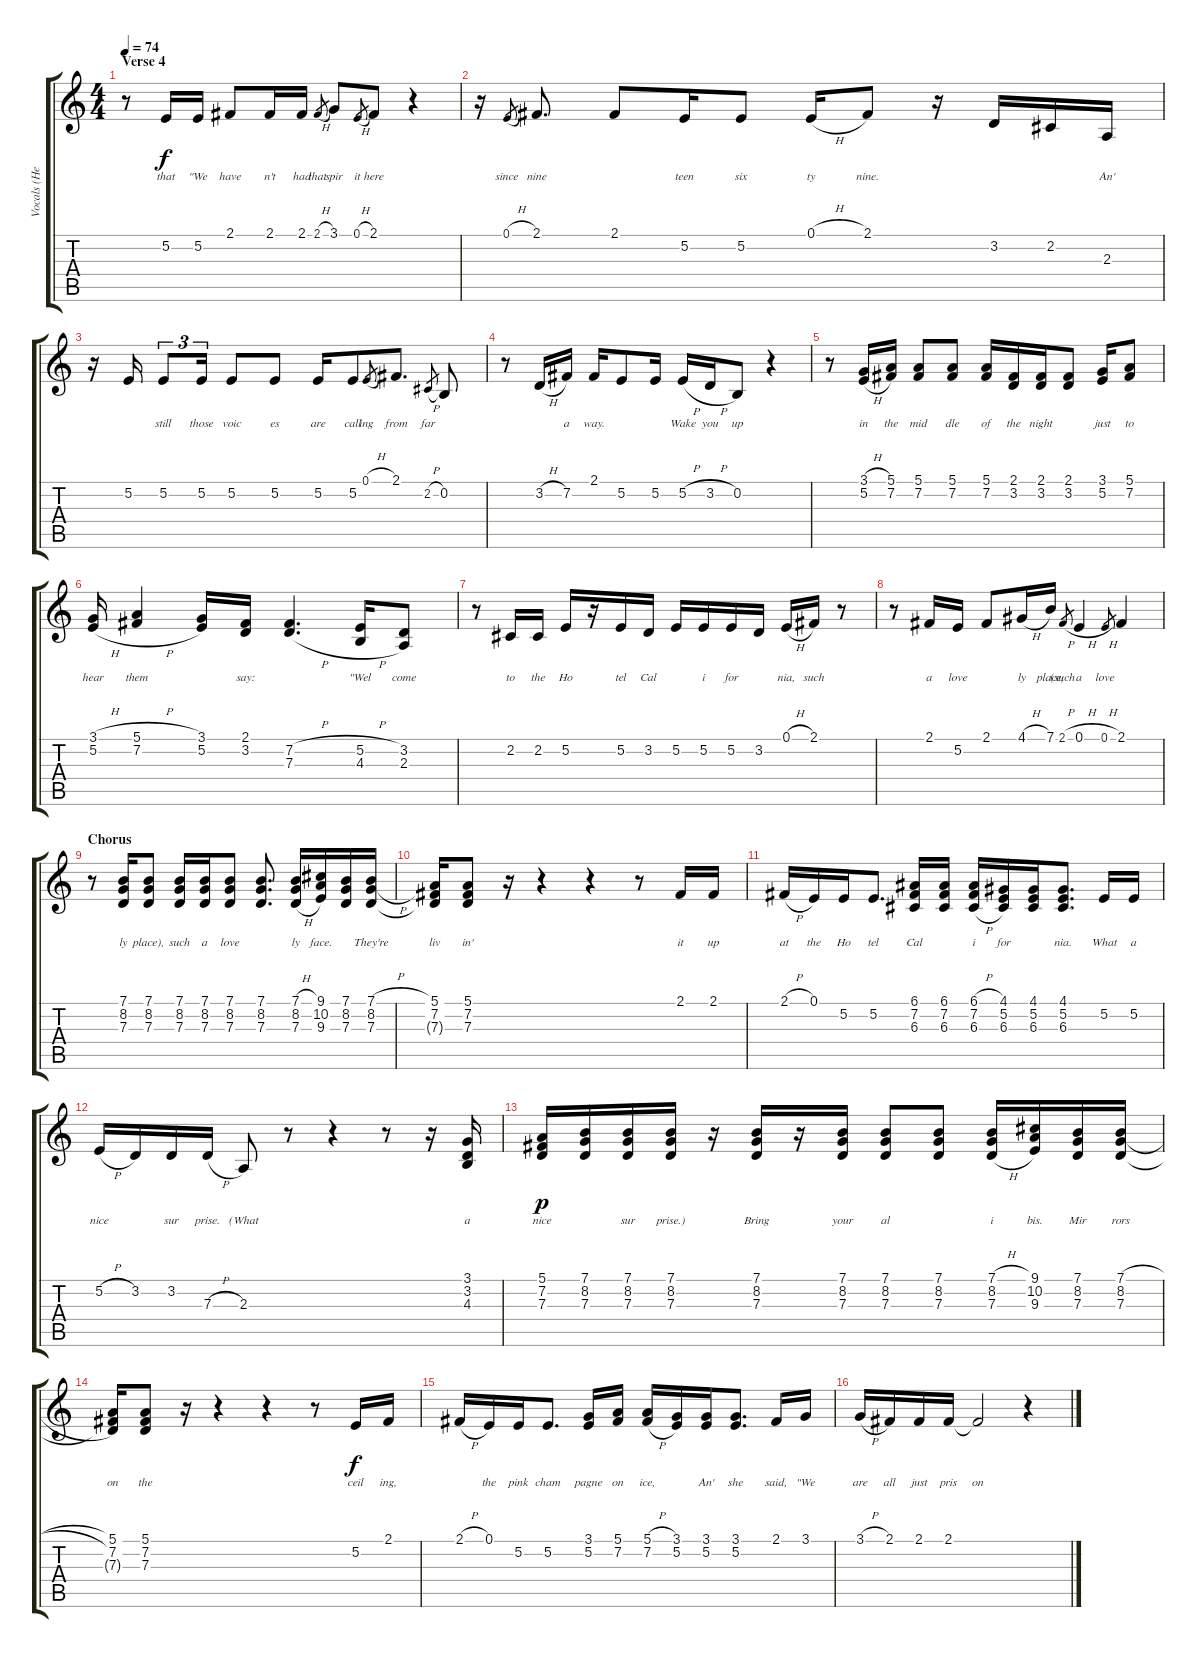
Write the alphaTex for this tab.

\track ("Vocals (Henley)" "Vocals (He") {instrument tenorsax}
\staff {score tabs}
\tuning (E4 B3 G3 D3 A2 E2) {hide}
\ts (4 4)
\section ("" "Verse 4")
\tempo 74
\clef g2
\ks c
r.8{dy f} 5.2.16{lyrics (0 "that") lyrics (1 "") lyrics (2 "") lyrics (3 "") lyrics (4 "")} 5.2.16{lyrics (0 "\"We") lyrics (1 "") lyrics (2 "") lyrics (3 "") lyrics (4 "")} 2.1.8{lyrics (0 "have") lyrics (1 "") lyrics (2 "") lyrics (3 "") lyrics (4 "")} 2.1.16{lyrics (0 "n't") lyrics (1 "") lyrics (2 "") lyrics (3 "") lyrics (4 "")} 2.1.16{lyrics (0 "had") lyrics (1 "") lyrics (2 "") lyrics (3 "") lyrics (4 "")} 2.1{h}.8{lyrics (0 "that") lyrics (1 "") lyrics (2 "") lyrics (3 "") lyrics (4 "") gr} 3.1.8{lyrics (0 "spir") lyrics (1 "") lyrics (2 "") lyrics (3 "") lyrics (4 "")} 0.1{h}.8{lyrics (0 "it") lyrics (1 "") lyrics (2 "") lyrics (3 "") lyrics (4 "") gr} 2.1.8{lyrics (0 "here") lyrics (1 "") lyrics (2 "") lyrics (3 "") lyrics (4 "")} r.4 |
r.16 0.1{h}.8{lyrics (0 "since") lyrics (1 "") lyrics (2 "") lyrics (3 "") lyrics (4 "") gr} 2.1.8{d lyrics (0 "nine") lyrics (1 "") lyrics (2 "") lyrics (3 "") lyrics (4 "")} 2.1.8{lyrics (0 "") lyrics (1 "") lyrics (2 "") lyrics (3 "") lyrics (4 "")} 5.2.16{lyrics (0 "teen") lyrics (1 "") lyrics (2 "") lyrics (3 "") lyrics (4 "")} 5.2.8{lyrics (0 "six") lyrics (1 "") lyrics (2 "") lyrics (3 "") lyrics (4 "")} 0.1{h}.16{lyrics (0 "ty") lyrics (1 "") lyrics (2 "") lyrics (3 "") lyrics (4 "")} 2.1.8{lyrics (0 "nine.") lyrics (1 "") lyrics (2 "") lyrics (3 "") lyrics (4 "")} r.16 3.2.16{lyrics (0 "") lyrics (1 "") lyrics (2 "") lyrics (3 "") lyrics (4 "")} 2.2.16{lyrics (0 "") lyrics (1 "") lyrics (2 "") lyrics (3 "") lyrics (4 "")} 2.3.16{lyrics (0 "An'") lyrics (1 "") lyrics (2 "") lyrics (3 "") lyrics (4 "")} |
r.16 5.2.16{lyrics (0 "") lyrics (1 "") lyrics (2 "") lyrics (3 "") lyrics (4 "")} 5.2.8{tu (3 2) lyrics (0 "still") lyrics (1 "") lyrics (2 "") lyrics (3 "") lyrics (4 "")} 5.2.16{tu (3 2) lyrics (0 "those") lyrics (1 "") lyrics (2 "") lyrics (3 "") lyrics (4 "")} 5.2.8{lyrics (0 "voic") lyrics (1 "") lyrics (2 "") lyrics (3 "") lyrics (4 "")} 5.2.8{lyrics (0 "es") lyrics (1 "") lyrics (2 "") lyrics (3 "") lyrics (4 "")} 5.2.16{lyrics (0 "are") lyrics (1 "") lyrics (2 "") lyrics (3 "") lyrics (4 "")} 5.2.8{lyrics (0 "call") lyrics (1 "") lyrics (2 "") lyrics (3 "") lyrics (4 "")} 0.1{h}.8{lyrics (0 "ing") lyrics (1 "") lyrics (2 "") lyrics (3 "") lyrics (4 "") gr} 2.1.8{d lyrics (0 "from") lyrics (1 "") lyrics (2 "") lyrics (3 "") lyrics (4 "")} 2.2{h}.8{lyrics (0 "far") lyrics (1 "") lyrics (2 "") lyrics (3 "") lyrics (4 "") gr} 0.2.8{lyrics (0 "") lyrics (1 "") lyrics (2 "") lyrics (3 "") lyrics (4 "")} |
r.8 3.2{h}.16{lyrics (0 "") lyrics (1 "") lyrics (2 "") lyrics (3 "") lyrics (4 "")} 7.2.16{lyrics (0 "a") lyrics (1 "") lyrics (2 "") lyrics (3 "") lyrics (4 "")} 2.1.16{lyrics (0 "way.") lyrics (1 "") lyrics (2 "") lyrics (3 "") lyrics (4 "")} 5.2.8{lyrics (0 "") lyrics (1 "") lyrics (2 "") lyrics (3 "") lyrics (4 "")} 5.2.16{lyrics (0 "") lyrics (1 "") lyrics (2 "") lyrics (3 "") lyrics (4 "")} 5.2{h}.16{lyrics (0 "Wake") lyrics (1 "") lyrics (2 "") lyrics (3 "") lyrics (4 "")} 3.2{h}.16{lyrics (0 "you") lyrics (1 "") lyrics (2 "") lyrics (3 "") lyrics (4 "")} 0.2.8{lyrics (0 "up") lyrics (1 "") lyrics (2 "") lyrics (3 "") lyrics (4 "")} r.4 |
r.8 (3.1{h} 5.2{h}).16{lyrics (0 "in") lyrics (1 "") lyrics (2 "") lyrics (3 "") lyrics (4 "")} (5.1 7.2).16{lyrics (0 "the") lyrics (1 "") lyrics (2 "") lyrics (3 "") lyrics (4 "")} (5.1 7.2).8{lyrics (0 "mid") lyrics (1 "") lyrics (2 "") lyrics (3 "") lyrics (4 "")} (5.1 7.2).8{lyrics (0 "dle") lyrics (1 "") lyrics (2 "") lyrics (3 "") lyrics (4 "")} (5.1 7.2).16{lyrics (0 "of") lyrics (1 "") lyrics (2 "") lyrics (3 "") lyrics (4 "")} (2.1 3.2).16{lyrics (0 "the") lyrics (1 "") lyrics (2 "") lyrics (3 "") lyrics (4 "")} (2.1 3.2).16{lyrics (0 "night") lyrics (1 "") lyrics (2 "") lyrics (3 "") lyrics (4 "")} (2.1 3.2).8{lyrics (0 "") lyrics (1 "") lyrics (2 "") lyrics (3 "") lyrics (4 "")} (3.1 5.2).16{lyrics (0 "just") lyrics (1 "") lyrics (2 "") lyrics (3 "") lyrics (4 "")} (5.1 7.2).8{lyrics (0 "to") lyrics (1 "") lyrics (2 "") lyrics (3 "") lyrics (4 "")} |
(3.1{h} 5.2{h}).16{lyrics (0 "hear") lyrics (1 "") lyrics (2 "") lyrics (3 "") lyrics (4 "")} (5.1{h} 7.2{h}).4{lyrics (0 "them") lyrics (1 "") lyrics (2 "") lyrics (3 "") lyrics (4 "")} (3.1 5.2).16{lyrics (0 "") lyrics (1 "") lyrics (2 "") lyrics (3 "") lyrics (4 "")} (2.1 3.2).16{lyrics (0 "say:") lyrics (1 "") lyrics (2 "") lyrics (3 "") lyrics (4 "")} (7.2{h} 7.3{h}).4{d lyrics (0 "") lyrics (1 "") lyrics (2 "") lyrics (3 "") lyrics (4 "")} (5.2{h} 4.3{h}).16{lyrics (0 "\"Wel") lyrics (1 "") lyrics (2 "") lyrics (3 "") lyrics (4 "")} (3.2 2.3).8{lyrics (0 "come") lyrics (1 "") lyrics (2 "") lyrics (3 "") lyrics (4 "")} |
r.8 2.2.16{lyrics (0 "to") lyrics (1 "") lyrics (2 "") lyrics (3 "") lyrics (4 "")} 2.2.16{lyrics (0 "the") lyrics (1 "") lyrics (2 "") lyrics (3 "") lyrics (4 "")} 5.2.16{lyrics (0 "Ho") lyrics (1 "") lyrics (2 "") lyrics (3 "") lyrics (4 "")} r.16 5.2.16{lyrics (0 "tel") lyrics (1 "") lyrics (2 "") lyrics (3 "") lyrics (4 "")} 3.2.16{lyrics (0 "Cal") lyrics (1 "") lyrics (2 "") lyrics (3 "") lyrics (4 "")} 5.2.16{lyrics (0 "") lyrics (1 "") lyrics (2 "") lyrics (3 "") lyrics (4 "")} 5.2.16{lyrics (0 "i") lyrics (1 "") lyrics (2 "") lyrics (3 "") lyrics (4 "")} 5.2.16{lyrics (0 "for") lyrics (1 "") lyrics (2 "") lyrics (3 "") lyrics (4 "")} 3.2.16{lyrics (0 "") lyrics (1 "") lyrics (2 "") lyrics (3 "") lyrics (4 "")} 0.1{h}.16{lyrics (0 "nia,") lyrics (1 "") lyrics (2 "") lyrics (3 "") lyrics (4 "")} 2.1.16{lyrics (0 "such") lyrics (1 "") lyrics (2 "") lyrics (3 "") lyrics (4 "")} r.8 |
r.8 2.1.16{lyrics (0 "a") lyrics (1 "") lyrics (2 "") lyrics (3 "") lyrics (4 "")} 5.2.16{lyrics (0 "love") lyrics (1 "") lyrics (2 "") lyrics (3 "") lyrics (4 "")} 2.1.8{lyrics (0 "") lyrics (1 "") lyrics (2 "") lyrics (3 "") lyrics (4 "")} 4.1{h}.16{lyrics (0 "ly") lyrics (1 "") lyrics (2 "") lyrics (3 "") lyrics (4 "")} 7.1.16{lyrics (0 "place,") lyrics (1 "") lyrics (2 "") lyrics (3 "") lyrics (4 "")} 2.1{h}.8{lyrics (0 "(such") lyrics (1 "") lyrics (2 "") lyrics (3 "") lyrics (4 "") gr} 0.1{h}.4{lyrics (0 "a") lyrics (1 "") lyrics (2 "") lyrics (3 "") lyrics (4 "")} 0.1{h}.8{lyrics (0 "love") lyrics (1 "") lyrics (2 "") lyrics (3 "") lyrics (4 "") gr} 2.1.4{lyrics (0 "") lyrics (1 "") lyrics (2 "") lyrics (3 "") lyrics (4 "")} |
\section ("" "Chorus")
r.8 (7.1 8.2 7.3).16{lyrics (0 "ly") lyrics (1 "") lyrics (2 "") lyrics (3 "") lyrics (4 "")} (7.1 8.2 7.3).8{lyrics (0 "place),") lyrics (1 "") lyrics (2 "") lyrics (3 "") lyrics (4 "")} (7.1 8.2 7.3).16{lyrics (0 "such") lyrics (1 "") lyrics (2 "") lyrics (3 "") lyrics (4 "")} (7.1 8.2 7.3).16{lyrics (0 "a") lyrics (1 "") lyrics (2 "") lyrics (3 "") lyrics (4 "")} (7.1 8.2 7.3).8{lyrics (0 "love") lyrics (1 "") lyrics (2 "") lyrics (3 "") lyrics (4 "")} (7.1 8.2 7.3).8{d lyrics (0 "") lyrics (1 "") lyrics (2 "") lyrics (3 "") lyrics (4 "")} (7.1{h} 8.2{h} 7.3{h}).16{lyrics (0 "ly") lyrics (1 "") lyrics (2 "") lyrics (3 "") lyrics (4 "")} (9.1 10.2 9.3).16{lyrics (0 "face.") lyrics (1 "") lyrics (2 "") lyrics (3 "") lyrics (4 "")} (7.1 8.2 7.3).16{lyrics (0 "") lyrics (1 "") lyrics (2 "") lyrics (3 "") lyrics (4 "")} (7.1{h} 8.2{h} 7.3).16{lyrics (0 "They're") lyrics (1 "") lyrics (2 "") lyrics (3 "") lyrics (4 "")} |
(5.1 7.2 7.3{t}).16{lyrics (0 "liv") lyrics (1 "") lyrics (2 "") lyrics (3 "") lyrics (4 "")} (5.1 7.2 7.3).8{lyrics (0 "in'") lyrics (1 "") lyrics (2 "") lyrics (3 "") lyrics (4 "")} r.16 r.4 r.4 r.8 2.1.16{lyrics (0 "it") lyrics (1 "") lyrics (2 "") lyrics (3 "") lyrics (4 "")} 2.1.16{lyrics (0 "up") lyrics (1 "") lyrics (2 "") lyrics (3 "") lyrics (4 "")} |
2.1{h}.16{lyrics (0 "at") lyrics (1 "") lyrics (2 "") lyrics (3 "") lyrics (4 "")} 0.1.16{lyrics (0 "the") lyrics (1 "") lyrics (2 "") lyrics (3 "") lyrics (4 "")} 5.2.16{lyrics (0 "Ho") lyrics (1 "") lyrics (2 "") lyrics (3 "") lyrics (4 "")} 5.2.8{d lyrics (0 "tel") lyrics (1 "") lyrics (2 "") lyrics (3 "") lyrics (4 "")} (6.1 7.2 6.3).16{lyrics (0 "Cal") lyrics (1 "") lyrics (2 "") lyrics (3 "") lyrics (4 "")} (6.1 7.2 6.3).16{lyrics (0 "") lyrics (1 "") lyrics (2 "") lyrics (3 "") lyrics (4 "")} (6.1{h} 7.2{h} 6.3{h}).16{lyrics (0 "i") lyrics (1 "") lyrics (2 "") lyrics (3 "") lyrics (4 "")} (4.1 5.2 6.3).16{lyrics (0 "for") lyrics (1 "") lyrics (2 "") lyrics (3 "") lyrics (4 "")} (4.1 5.2 6.3).16{lyrics (0 "") lyrics (1 "") lyrics (2 "") lyrics (3 "") lyrics (4 "")} (4.1 5.2 6.3).8{d lyrics (0 "nia.") lyrics (1 "") lyrics (2 "") lyrics (3 "") lyrics (4 "")} 5.2.16{lyrics (0 "What") lyrics (1 "") lyrics (2 "") lyrics (3 "") lyrics (4 "")} 5.2.16{lyrics (0 "a") lyrics (1 "") lyrics (2 "") lyrics (3 "") lyrics (4 "")} |
5.2{h}.16{lyrics (0 "nice") lyrics (1 "") lyrics (2 "") lyrics (3 "") lyrics (4 "")} 3.2.16{lyrics (0 "") lyrics (1 "") lyrics (2 "") lyrics (3 "") lyrics (4 "")} 3.2.16{lyrics (0 "sur") lyrics (1 "") lyrics (2 "") lyrics (3 "") lyrics (4 "")} 7.3{h}.16{lyrics (0 "prise.") lyrics (1 "") lyrics (2 "") lyrics (3 "") lyrics (4 "")} 2.3.8{lyrics (0 "(What") lyrics (1 "") lyrics (2 "") lyrics (3 "") lyrics (4 "")} r.8 r.4 r.8 r.16 (3.1 3.2 4.3).16{lyrics (0 "a") lyrics (1 "") lyrics (2 "") lyrics (3 "") lyrics (4 "")} |
(5.1 7.2 7.3).16{lyrics (0 "nice") lyrics (1 "") lyrics (2 "") lyrics (3 "") lyrics (4 "") dy p} (7.1 8.2 7.3).16{lyrics (0 "") lyrics (1 "") lyrics (2 "") lyrics (3 "") lyrics (4 "")} (7.1 8.2 7.3).16{lyrics (0 "sur") lyrics (1 "") lyrics (2 "") lyrics (3 "") lyrics (4 "")} (7.1 8.2 7.3).16{lyrics (0 "prise.)") lyrics (1 "") lyrics (2 "") lyrics (3 "") lyrics (4 "")} r.16 (7.1 8.2 7.3).16{lyrics (0 "Bring") lyrics (1 "") lyrics (2 "") lyrics (3 "") lyrics (4 "")} r.16 (7.1 8.2 7.3).16{lyrics (0 "your") lyrics (1 "") lyrics (2 "") lyrics (3 "") lyrics (4 "")} (7.1 8.2 7.3).8{lyrics (0 "al") lyrics (1 "") lyrics (2 "") lyrics (3 "") lyrics (4 "")} (7.1 8.2 7.3).8{lyrics (0 "") lyrics (1 "") lyrics (2 "") lyrics (3 "") lyrics (4 "")} (7.1{h} 8.2{h} 7.3{h}).16{lyrics (0 "i") lyrics (1 "") lyrics (2 "") lyrics (3 "") lyrics (4 "")} (9.1 10.2 9.3).16{lyrics (0 "bis.") lyrics (1 "") lyrics (2 "") lyrics (3 "") lyrics (4 "")} (7.1 8.2 7.3).16{lyrics (0 "Mir") lyrics (1 "") lyrics (2 "") lyrics (3 "") lyrics (4 "")} (7.1{h} 8.2{h} 7.3).16{lyrics (0 "rors") lyrics (1 "") lyrics (2 "") lyrics (3 "") lyrics (4 "")} |
(5.1 7.2 7.3{t}).16{lyrics (0 "on") lyrics (1 "") lyrics (2 "") lyrics (3 "") lyrics (4 "")} (5.1 7.2 7.3).8{lyrics (0 "the") lyrics (1 "") lyrics (2 "") lyrics (3 "") lyrics (4 "")} r.16 r.4 r.4 r.8 5.2.16{lyrics (0 "ceil") lyrics (1 "") lyrics (2 "") lyrics (3 "") lyrics (4 "") dy f} 2.1.16{lyrics (0 "ing,") lyrics (1 "") lyrics (2 "") lyrics (3 "") lyrics (4 "")} |
2.1{h}.16{lyrics (0 "") lyrics (1 "") lyrics (2 "") lyrics (3 "") lyrics (4 "")} 0.1.16{lyrics (0 "the") lyrics (1 "") lyrics (2 "") lyrics (3 "") lyrics (4 "")} 5.2.16{lyrics (0 "pink") lyrics (1 "") lyrics (2 "") lyrics (3 "") lyrics (4 "")} 5.2.8{d lyrics (0 "cham") lyrics (1 "") lyrics (2 "") lyrics (3 "") lyrics (4 "")} (3.1 5.2).16{lyrics (0 "pagne") lyrics (1 "") lyrics (2 "") lyrics (3 "") lyrics (4 "")} (5.1 7.2).16{lyrics (0 "on") lyrics (1 "") lyrics (2 "") lyrics (3 "") lyrics (4 "")} (5.1{h} 7.2{h}).16{lyrics (0 "ice,") lyrics (1 "") lyrics (2 "") lyrics (3 "") lyrics (4 "")} (3.1 5.2).16{lyrics (0 "") lyrics (1 "") lyrics (2 "") lyrics (3 "") lyrics (4 "")} (3.1 5.2).16{lyrics (0 "An'") lyrics (1 "") lyrics (2 "") lyrics (3 "") lyrics (4 "")} (3.1 5.2).8{d lyrics (0 "she") lyrics (1 "") lyrics (2 "") lyrics (3 "") lyrics (4 "")} 2.1.16{lyrics (0 "said,") lyrics (1 "") lyrics (2 "") lyrics (3 "") lyrics (4 "")} 3.1.16{lyrics (0 "\"We") lyrics (1 "") lyrics (2 "") lyrics (3 "") lyrics (4 "")} |
3.1{h}.16{lyrics (0 "are") lyrics (1 "") lyrics (2 "") lyrics (3 "") lyrics (4 "")} 2.1.16{lyrics (0 "all") lyrics (1 "") lyrics (2 "") lyrics (3 "") lyrics (4 "")} 2.1.16{lyrics (0 "just") lyrics (1 "") lyrics (2 "") lyrics (3 "") lyrics (4 "")} 2.1.16{lyrics (0 "pris") lyrics (1 "") lyrics (2 "") lyrics (3 "") lyrics (4 "")} 2.1{t}.2{lyrics (0 "on") lyrics (1 "") lyrics (2 "") lyrics (3 "") lyrics (4 "")} r.4
